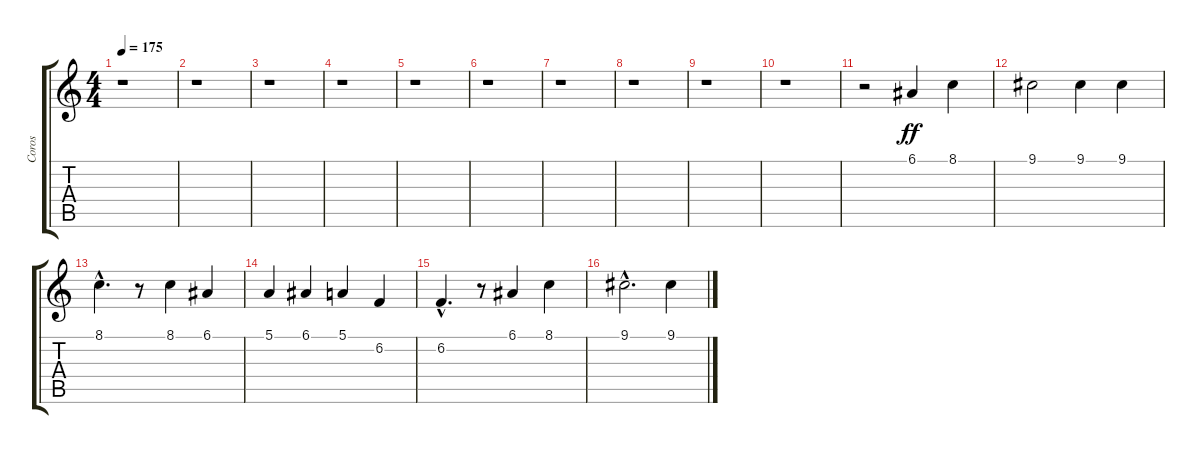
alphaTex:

\track ("Coros" "Coros") {instrument tenorsax}
\staff {score tabs}
\tuning (E4 B3 G3 D3 A2 E2) {hide}
\ts (4 4)
\tempo 175
\clef g2
\ks c
r.1{dy ff} |
r.1 |
r.1 |
r.1 |
r.1 |
r.1 |
r.1 |
r.1 |
r.1 |
r.1 |
r.2 6.1.4 8.1.4 |
9.1.2 9.1.4 9.1.4 |
8.1{hac}.4{d} r.8 8.1.4 6.1.4 |
5.1.4 6.1.4 5.1.4 6.2.4 |
6.2{hac}.4{d} r.8 6.1.4 8.1.4 |
9.1{hac}.2{d} 9.1.4
